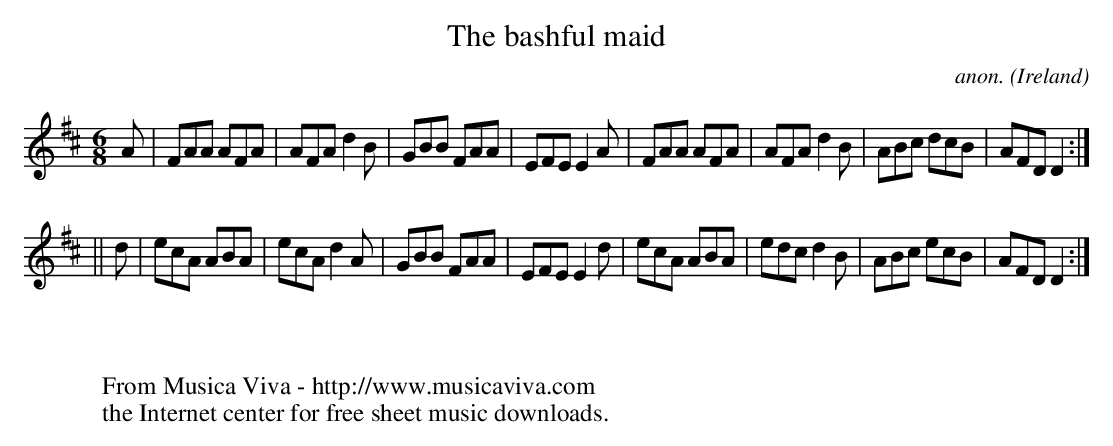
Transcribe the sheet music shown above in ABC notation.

X:1
T:The bashful maid
C:anon.
O:Ireland
M:6/8
L:1/8
K:D
A|FAA AFA|AFA d2B|GBB FAA|EFE E2A|FAA AFA|AFA d2B|ABc dcB|AFD D2:|
||d|ecA ABA|ecA d2A|GBB FAA|EFE E2d|ecA ABA|edc d2B|ABc ecB|AFD D2:|
W:
W:
W:  From Musica Viva - http://www.musicaviva.com
W:  the Internet center for free sheet music downloads.
